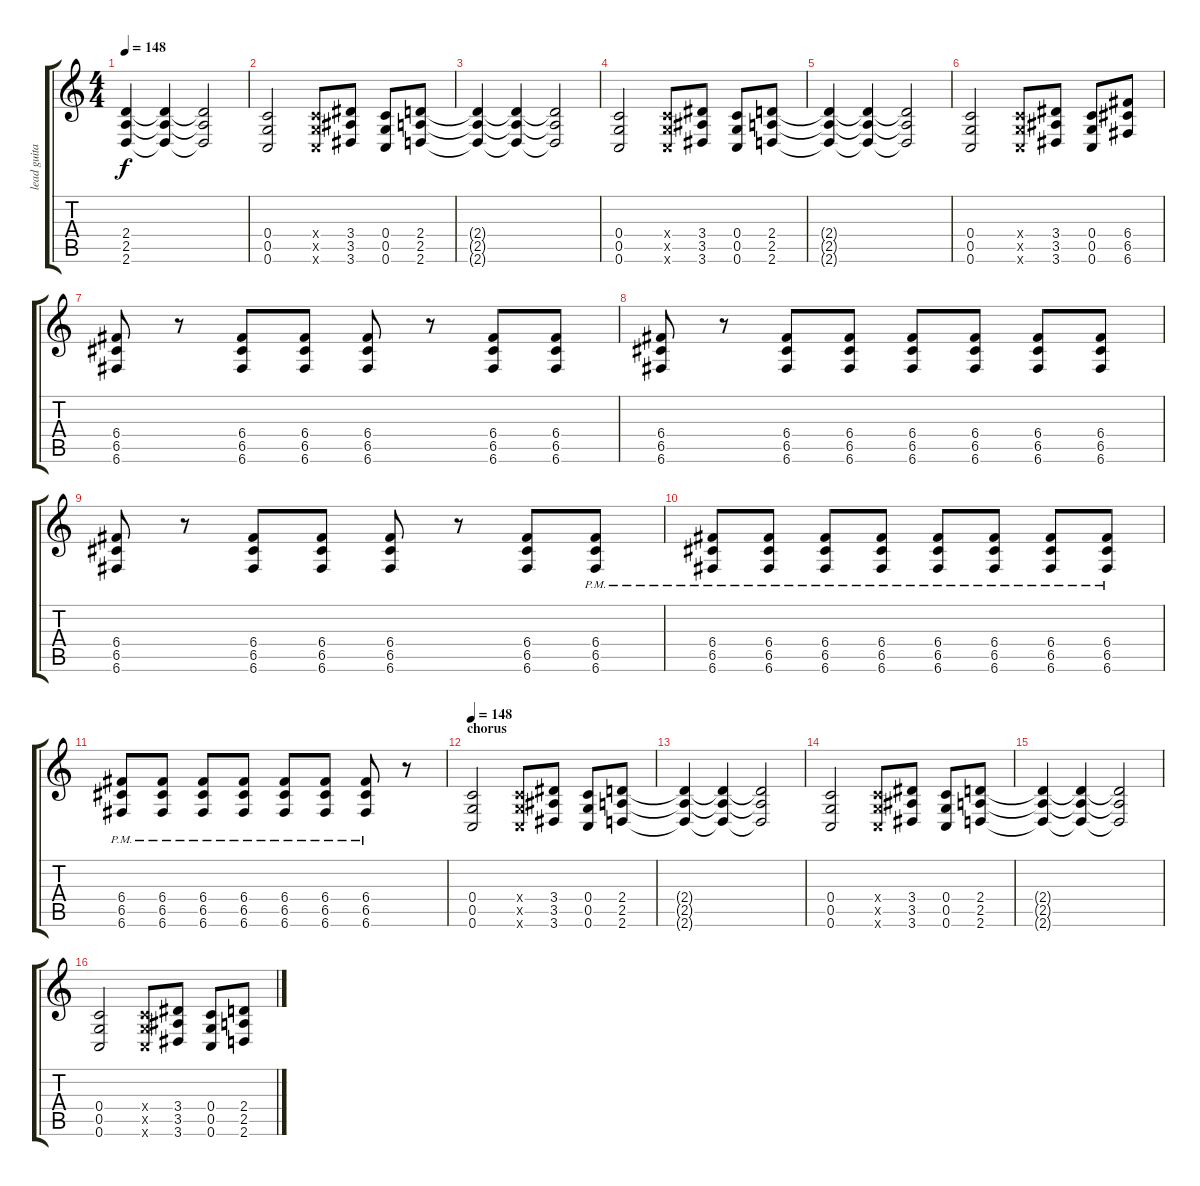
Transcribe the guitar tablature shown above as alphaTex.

\track ("lead guitar" "lead guita") {instrument distortionguitar}
\staff {score tabs}
\tuning (D4 A3 F3 C3 G2 C2) {hide}
\ts (4 4)
\tempo 148
\clef g2
\ks c
(2.4{t} 2.5{t} 2.6{t}).4{dy f} (2.4{t} 2.5{t} 2.6{t}).4 (2.4{t} 2.5{t} 2.6{t}).2 |
(0.4 0.5 0.6).2 (0.4{x} 0.5{x} 0.6{x}).8 (3.4 3.5 3.6).8 (0.4 0.5 0.6).8 (2.4 2.5 2.6).8 |
(2.4{t} 2.5{t} 2.6{t}).4 (2.4{t} 2.5{t} 2.6{t}).4 (2.4{t} 2.5{t} 2.6{t}).2 |
(0.4 0.5 0.6).2 (0.4{x} 0.5{x} 0.6{x}).8 (3.4 3.5 3.6).8 (0.4 0.5 0.6).8 (2.4 2.5 2.6).8 |
(2.4{t} 2.5{t} 2.6{t}).4 (2.4{t} 2.5{t} 2.6{t}).4 (2.4{t} 2.5{t} 2.6{t}).2 |
(0.4 0.5 0.6).2 (0.4{x} 0.5{x} 0.6{x}).8 (3.4 3.5 3.6).8 (0.4 0.5 0.6).8 (6.4 6.5 6.6).8 |
(6.4 6.5 6.6).8 r.8 (6.4 6.5 6.6).8 (6.4 6.5 6.6).8 (6.4 6.5 6.6).8 r.8 (6.4 6.5 6.6).8 (6.4 6.5 6.6).8 |
(6.4 6.5 6.6).8 r.8 (6.4 6.5 6.6).8 (6.4 6.5 6.6).8 (6.4 6.5 6.6).8 (6.4 6.5 6.6).8 (6.4 6.5 6.6).8 (6.4 6.5 6.6).8 |
(6.4 6.5 6.6).8 r.8 (6.4 6.5 6.6).8 (6.4 6.5 6.6).8 (6.4 6.5 6.6).8 r.8 (6.4 6.5 6.6).8 (6.4{pm} 6.5 6.6).8 |
(6.4{pm} 6.5 6.6).8 (6.4{pm} 6.5 6.6).8 (6.4{pm} 6.5 6.6).8 (6.4{pm} 6.5 6.6).8 (6.4{pm} 6.5 6.6).8 (6.4{pm} 6.5 6.6).8 (6.4{pm} 6.5 6.6).8 (6.4{pm} 6.5 6.6).8 |
(6.4{pm} 6.5 6.6).8 (6.4{pm} 6.5 6.6).8 (6.4{pm} 6.5 6.6).8 (6.4{pm} 6.5 6.6).8 (6.4{pm} 6.5 6.6).8 (6.4{pm} 6.5 6.6).8 (6.4 6.5{pm} 6.6).8 r.8 |
\section ("" "chorus")
\tempo 148
(0.4 0.5 0.6).2 (0.4{x} 0.5{x} 0.6{x}).8 (3.4 3.5 3.6).8 (0.4 0.5 0.6).8 (2.4 2.5 2.6).8 |
(2.4{t} 2.5{t} 2.6{t}).4 (2.4{t} 2.5{t} 2.6{t}).4 (2.4{t} 2.5{t} 2.6{t}).2 |
(0.4 0.5 0.6).2 (0.4{x} 0.5{x} 0.6{x}).8 (3.4 3.5 3.6).8 (0.4 0.5 0.6).8 (2.4 2.5 2.6).8 |
(2.4{t} 2.5{t} 2.6{t}).4 (2.4{t} 2.5{t} 2.6{t}).4 (2.4{t} 2.5{t} 2.6{t}).2 |
(0.4 0.5 0.6).2 (0.4{x} 0.5{x} 0.6{x}).8 (3.4 3.5 3.6).8 (0.4 0.5 0.6).8 (2.4 2.5 2.6).8
